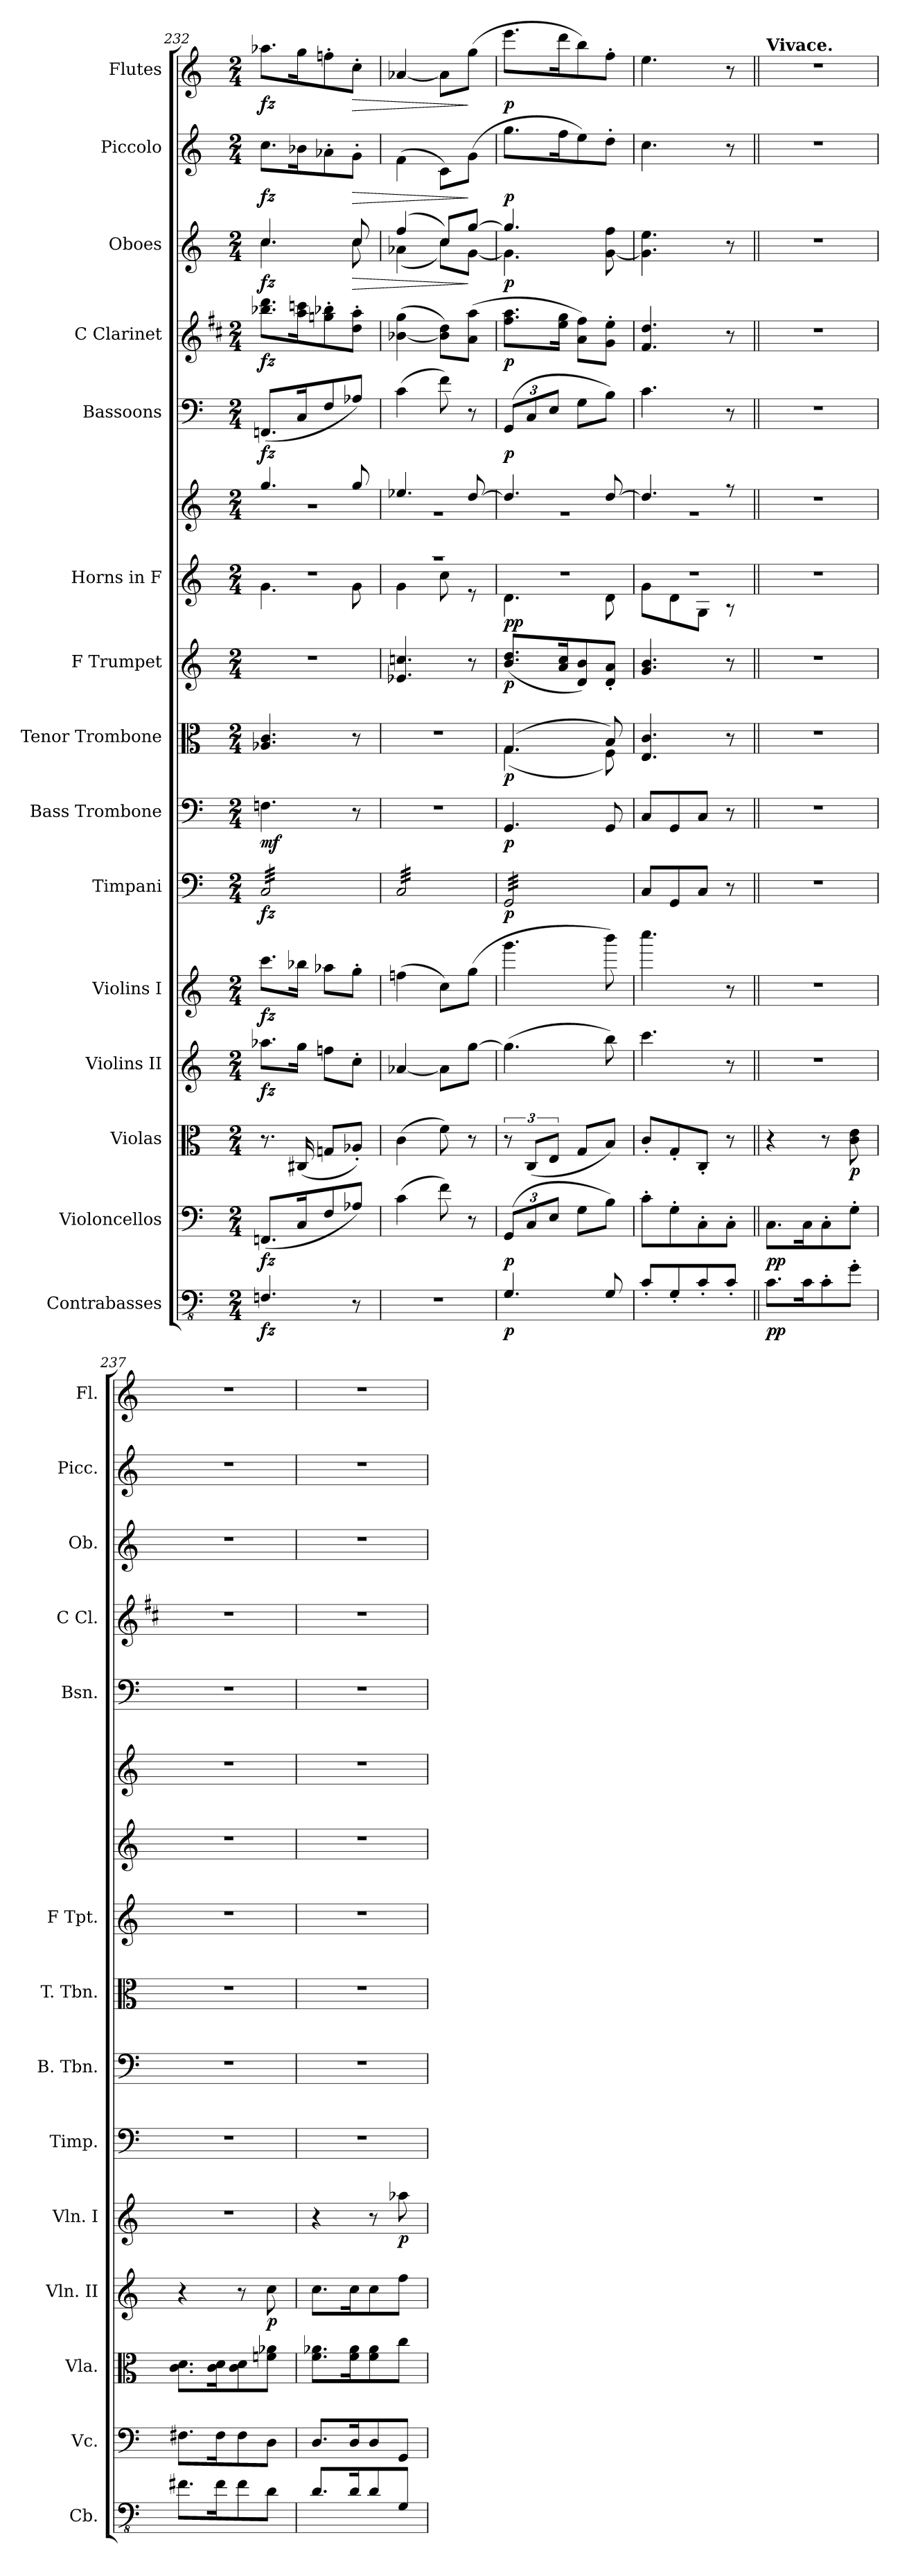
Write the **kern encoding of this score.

**kern	**dynam	**kern	**dynam	**kern	**dynam	**kern	**dynam	**kern	**dynam	**kern	**dynam	**kern	**dynam	**kern	**dynam	**kern	**dynam	**kern	**kern	**dynam	**kern	**dynam	**kern	**dynam	**kern	**dynam	**kern	**dynam	**kern	**dynam
*part15	*part15	*part14	*part14	*part13	*part13	*part12	*part12	*part11	*part11	*part10	*part10	*part9	*part9	*part8	*part8	*part7	*part7	*part6	*part6	*part6	*part5	*part5	*part4	*part4	*part3	*part3	*part2	*part2	*part1	*part1
*staff16	*staff16	*staff15	*staff15	*staff14	*staff14	*staff13	*staff13	*staff12	*staff12	*staff11	*staff11	*staff10	*staff10	*staff9	*staff9	*staff8	*staff8	*staff7	*staff6	*staff6/7	*staff5	*staff5	*staff4	*staff4	*staff3	*staff3	*staff2	*staff2	*staff1	*staff1
*I"Contrabasses	*	*I"Violoncellos	*	*I"Violas	*	*I"Violins II	*	*I"Violins I	*	*I"Timpani	*	*I"Bass Trombone	*	*I"Tenor Trombone	*	*I"F Trumpet	*	*I"Horns in F	*	*	*I"Bassoons	*	*I"C Clarinet	*	*I"Oboes	*	*I"Piccolo	*	*I"Flutes	*
*I'Cb.	*	*I'Vc.	*	*I'Vla.	*	*I'Vln. II	*	*I'Vln. I	*	*I'Timp.	*	*I'B. Tbn.	*	*I'T. Tbn.	*	*I'F Tpt.	*	*	*	*	*I'Bsn.	*	*I'C Cl.	*	*I'Ob.	*	*I'Picc.	*	*I'Fl.	*
*clefFv4	*	*clefF4	*	*clefC3	*	*clefG2	*	*clefG2	*	*clefF4	*	*clefF4	*	*clefC3	*	*clefG2	*	*clefG2	*clefG2	*	*clefF4	*	*clefG2	*	*clefG2	*	*clefG2	*	*clefG2	*
*ITrd7c12	*	*	*	*	*	*	*	*	*	*	*	*	*	*	*	*ITrd-3c-5	*	*ITrd4c7	*ITrd4c7	*	*	*	*ITrd1c2	*	*	*	*ITrd-7c-12	*	*	*
*k[]	*	*k[]	*	*k[]	*	*k[]	*	*k[]	*	*k[]	*	*k[]	*	*k[]	*	*k[b-]	*	*k[b-]	*k[b-]	*	*k[]	*	*k[]	*	*k[]	*	*k[]	*	*k[]	*
*M2/4	*	*M2/4	*	*M2/4	*	*M2/4	*	*M2/4	*	*M2/4	*	*M2/4	*	*M2/4	*	*M2/4	*	*M2/4	*M2/4	*	*M2/4	*	*M2/4	*	*M2/4	*	*M2/4	*	*M2/4	*
=232	=232	=232	=232	=232	=232	=232	=232	=232	=232	=232	=232	=232	=232	=232	=232	=232	=232	=232	=232	=232	=232	=232	=232	=232	=232	=232	=232	=232	=232	=232
*	*	*	*	*	*	*	*	*	*	*	*	*	*	*	*	*	*	*^	*^	*	*	*	*	*	*^	*	*	*	*	*
!	!LO:DY:b	!	!LO:DY:b	!	!	!	!LO:DY:b	!	!LO:DY:b	!	!LO:DY:b	!	!LO:DY:b	!	!LO:DY:b	!	!	!	!	!	!	!	!	!	!	!	!	!	!	!	!	!	!
!	!	!	!	!	!	!	!	!	!	!	!	!	!	!	!LO:DY:n=1:b	!	!	!	!	!	!	!LO:DY:b=2	!	!	!	!	!	!	!	!	!	!	!
!	!	!	!	!	!	!	!	!	!	!	!	!	!	!	!	!	!	!	!	!	!	!LO:DY:n=1:b	!	!LO:DY:b	!	!LO:DY:b	!	!	!LO:DY:b	!	!LO:DY:b	!	!LO:DY:b
*	*	*	*	*	*	*	*	*	*	*tremolo	*	*	*	*	*	*	*	*	*	*	*	*	*	*	*	*	*	*	*	*	*	*	*
4.FFFn/	fz	(<8.FFn/L	fz	8.r	.	8.aa-X\L	fz	8.ccc\L	fz	32C/LLL	fz	4.Fn\	mf	4.A-X/ 4.c/	mf mf	2r	.	2r	4.c\	4.cc/	2r	fz fz	(<8.FFn/L	fz	8.aa-X\ 8.ccc\L	fz	4.cc/	4.cc\	fz	8.ccc\L	fz	8.aa-X\L	fz
.	.	.	.	.	.	.	.	.	.	32C/	.	.	.	.	.	.	.	.	.	.	.	.	.	.	.	.	.	.	.	.	.	.	.
.	.	.	.	.	.	.	.	.	.	32C/	.	.	.	.	.	.	.	.	.	.	.	.	.	.	.	.	.	.	.	.	.	.	.
.	.	.	.	.	.	.	.	.	.	32C/	.	.	.	.	.	.	.	.	.	.	.	.	.	.	.	.	.	.	.	.	.	.	.
.	.	.	.	.	.	.	.	.	.	32C/	.	.	.	.	.	.	.	.	.	.	.	.	.	.	.	.	.	.	.	.	.	.	.
.	.	.	.	.	.	.	.	.	.	32C/	.	.	.	.	.	.	.	.	.	.	.	.	.	.	.	.	.	.	.	.	.	.	.
.	.	16C/K	.	(<16C#X/	.	16gg\Jk	.	16bb-X\Jk	.	32C/	.	.	.	.	.	.	.	.	.	.	.	.	16C/K	.	16gg\ 16bb-X\K	.	.	.	.	16bb-X\K	.	16gg\K	.
.	.	.	.	.	.	.	.	.	.	32C/	.	.	.	.	.	.	.	.	.	.	.	.	.	.	.	.	.	.	.	.	.	.	.
.	.	8F/	.	8Gn/L	.	8ffn\L	.	8aa-X\L	.	32C/	.	.	.	.	.	.	.	.	.	.	.	.	8F/	.	8ffn\' 8aa-X\'	.	.	.	.	8aa-X'\	.	8ffn'\	.
.	.	.	.	.	.	.	.	.	.	32C/	.	.	.	.	.	.	.	.	.	.	.	.	.	.	.	.	.	.	.	.	.	.	.
.	.	.	.	.	.	.	.	.	.	32C/	.	.	.	.	.	.	.	.	.	.	.	.	.	.	.	.	.	.	.	.	.	.	.
.	.	.	.	.	.	.	.	.	.	32C/	.	.	.	.	.	.	.	.	.	.	.	.	.	.	.	.	.	.	.	.	.	.	.
!	!	!	!	!	!	!	!	!	!	!	!	!	!	!	!	!	!	!	!	!	!	!	!	!	!	!	!	!	!LO:HP:b	!	!LO:HP:b	!	!LO:HP:b
8r	.	8A-X/J)	.	8A-X'/J)	.	8cc'\J	.	8gg'\J	.	32C/	.	8r	.	8r	.	.	.	.	8c\	8cc/	.	.	8A-X/J)	.	8cc\' 8gg\'J	.	8cc/	8cc\	>	8gg'\J	>	8cc'\J	>
.	.	.	.	.	.	.	.	.	.	32C/	.	.	.	.	.	.	.	.	.	.	.	.	.	.	.	.	.	.	.	.	.	.	.
.	.	.	.	.	.	.	.	.	.	32C/	.	.	.	.	.	.	.	.	.	.	.	.	.	.	.	.	.	.	.	.	.	.	.
.	.	.	.	.	.	.	.	.	.	32C/JJJ	.	.	.	.	.	.	.	.	.	.	.	.	.	.	.	.	.	.	.	.	.	.	.
=233	=233	=233	=233	=233	=233	=233	=233	=233	=233	=233	=233	=233	=233	=233	=233	=233	=233	=233	=233	=233	=233	=233	=233	=233	=233	=233	=233	=233	=233	=233	=233	=233	=233
2r	.	(>4c\	.	(>4c\	.	[4a-X/	.	(>4ffn\	.	32C/LLL	.	2r	.	2r	.	4.a-X/ 4.ffn/	.	2r	4c\	4.a-X/	2r	.	(>4c\	.	(>[4a-X\ 4ff\	.	(>4ff/	(<4a-X\	.	(>4ff\	.	[4a-X/	.
.	.	.	.	.	.	.	.	.	.	32C/	.	.	.	.	.	.	.	.	.	.	.	.	.	.	.	.	.	.	.	.	.	.	.
.	.	.	.	.	.	.	.	.	.	32C/	.	.	.	.	.	.	.	.	.	.	.	.	.	.	.	.	.	.	.	.	.	.	.
.	.	.	.	.	.	.	.	.	.	32C/	.	.	.	.	.	.	.	.	.	.	.	.	.	.	.	.	.	.	.	.	.	.	.
.	.	.	.	.	.	.	.	.	.	32C/	.	.	.	.	.	.	.	.	.	.	.	.	.	.	.	.	.	.	.	.	.	.	.
.	.	.	.	.	.	.	.	.	.	32C/	.	.	.	.	.	.	.	.	.	.	.	.	.	.	.	.	.	.	.	.	.	.	.
.	.	.	.	.	.	.	.	.	.	32C/	.	.	.	.	.	.	.	.	.	.	.	.	.	.	.	.	.	.	.	.	.	.	.
.	.	.	.	.	.	.	.	.	.	32C/	.	.	.	.	.	.	.	.	.	.	.	.	.	.	.	.	.	.	.	.	.	.	.
.	.	8f\)	.	8f\)	.	8a-\L]	.	8cc\L)	.	32C/	.	.	.	.	.	.	.	.	8f\	.	.	.	8f\)	.	8a-\] 8cc\L)	.	8cc/L)	8cc\L)	.	8cc\L)	.	8a-\L]	.
.	.	.	.	.	.	.	.	.	.	32C/	.	.	.	.	.	.	.	.	.	.	.	.	.	.	.	.	.	.	.	.	.	.	.
.	.	.	.	.	.	.	.	.	.	32C/	.	.	.	.	.	.	.	.	.	.	.	.	.	.	.	.	.	.	.	.	.	.	.
.	.	.	.	.	.	.	.	.	.	32C/	.	.	.	.	.	.	.	.	.	.	.	.	.	.	.	.	.	.	.	.	.	.	.
.	.	8r	.	8r	.	[8gg\J	.	(>8gg\J	.	32C/	.	.	.	.	.	8r	.	.	8r	[8g/	.	.	8r	.	(>8g\ 8gg\J	.	[8gg/J	[8g\J	]	(>8gg\J	]	(>8gg\J	]
.	.	.	.	.	.	.	.	.	.	32C/	.	.	.	.	.	.	.	.	.	.	.	.	.	.	.	.	.	.	.	.	.	.	.
.	.	.	.	.	.	.	.	.	.	32C/	.	.	.	.	.	.	.	.	.	.	.	.	.	.	.	.	.	.	.	.	.	.	.
.	.	.	.	.	.	.	.	.	.	32C/JJJ	.	.	.	.	.	.	.	.	.	.	.	.	.	.	.	.	.	.	.	.	.	.	.
=234	=234	=234	=234	=234	=234	=234	=234	=234	=234	=234	=234	=234	=234	=234	=234	=234	=234	=234	=234	=234	=234	=234	=234	=234	=234	=234	=234	=234	=234	=234	=234	=234	=234
*	*	*Xbrackettup	*	*	*	*	*	*	*	*	*	*	*	*	*	*	*	*	*	*	*	*	*Xbrackettup	*	*	*	*	*	*	*	*	*	*
*	*	*	*	*	*	*	*	*	*	*	*	*	*	*^	*	*	*	*	*	*	*	*	*	*	*	*	*	*	*	*	*	*	*
!	!LO:DY:b	!	!LO:DY:b	!	!	!	!	!	!	!	!LO:DY:b	!	!LO:DY:b	!	!	!LO:DY:b	!	!LO:DY:b	!	!	!	!	!LO:DY:b=2	!	!	!	!	!	!	!	!	!	!	!
!	!	!	!	!	!	!	!	!	!	!	!	!	!	!	!	!	!	!	!	!	!	!	!LO:DY:n=1:b	!	!LO:DY:b	!	!LO:DY:b	!	!	!LO:DY:b	!	!LO:DY:b	!	!LO:DY:b
4.GGG/	p	(>12GG/L	p	12r	.	(>4.gg\]	.	4.ggg\	.	32GG/LLL	p	4.GG/	p	(>4.G/	(<4.G\	p	(<8.ee/ 8.gg/L	p	2r	4.G\	4.g/]	2r	p p	(>12GG/L	p	8.ee\ 8.gg\L	p	4.gg/]	4.g\]	p	8.ggg\L	p	8.eee\L	p
.	.	.	.	.	.	.	.	.	.	32GG/	.	.	.	.	.	.	.	.	.	.	.	.	.	.	.	.	.	.	.	.	.	.	.	.
.	.	.	.	.	.	.	.	.	.	32GG/	.	.	.	.	.	.	.	.	.	.	.	.	.	.	.	.	.	.	.	.	.	.	.	.
.	.	12C/	.	(<12C/L	.	.	.	.	.	.	.	.	.	.	.	.	.	.	.	.	.	.	.	12C/	.	.	.	.	.	.	.	.	.	.
.	.	.	.	.	.	.	.	.	.	32GG/	.	.	.	.	.	.	.	.	.	.	.	.	.	.	.	.	.	.	.	.	.	.	.	.
.	.	.	.	.	.	.	.	.	.	32GG/	.	.	.	.	.	.	.	.	.	.	.	.	.	.	.	.	.	.	.	.	.	.	.	.
.	.	.	.	.	.	.	.	.	.	32GG/	.	.	.	.	.	.	.	.	.	.	.	.	.	.	.	.	.	.	.	.	.	.	.	.
.	.	12E/J	.	12E/J	.	.	.	.	.	.	.	.	.	.	.	.	.	.	.	.	.	.	.	12E/J	.	.	.	.	.	.	.	.	.	.
.	.	.	.	.	.	.	.	.	.	32GG/	.	.	.	.	.	.	16dd/ 16ff/K	.	.	.	.	.	.	.	.	16dd\ 16ff\Jk	.	.	.	.	16fff\K	.	16ddd\K	.
.	.	.	.	.	.	.	.	.	.	32GG/	.	.	.	.	.	.	.	.	.	.	.	.	.	.	.	.	.	.	.	.	.	.	.	.
.	.	8G\L	.	8G/L	.	.	.	.	.	32GG/	.	.	.	.	.	.	8g/ 8ee/)	.	.	.	.	.	.	8G\L	.	8g\ 8ee\L)	.	.	.	.	8eee\)	.	8bb\)	.
.	.	.	.	.	.	.	.	.	.	32GG/	.	.	.	.	.	.	.	.	.	.	.	.	.	.	.	.	.	.	.	.	.	.	.	.
.	.	.	.	.	.	.	.	.	.	32GG/	.	.	.	.	.	.	.	.	.	.	.	.	.	.	.	.	.	.	.	.	.	.	.	.
.	.	.	.	.	.	.	.	.	.	32GG/	.	.	.	.	.	.	.	.	.	.	.	.	.	.	.	.	.	.	.	.	.	.	.	.
8GGG/	.	8B\J)	.	8B/J)	.	8bb\)	.	8bbb\)	.	32GG/	.	8GG/	.	8B/)	8F\)	.	8g/' 8dd/'J	.	.	8G\	[8g/	.	.	8B\J)	.	8f\' 8dd\'J	.	[8g\ 8ff\	8ryy	.	8ddd'\J	.	8ff'\J	.
.	.	.	.	.	.	.	.	.	.	32GG/	.	.	.	.	.	.	.	.	.	.	.	.	.	.	.	.	.	.	.	.	.	.	.	.
.	.	.	.	.	.	.	.	.	.	32GG/	.	.	.	.	.	.	.	.	.	.	.	.	.	.	.	.	.	.	.	.	.	.	.	.
.	.	.	.	.	.	.	.	.	.	32GG/JJJ	.	.	.	.	.	.	.	.	.	.	.	.	.	.	.	.	.	.	.	.	.	.	.	.
*	*	*	*	*	*	*	*	*	*	*Xtremolo	*	*	*	*	*	*	*	*	*	*	*	*	*	*	*	*	*	*	*	*	*	*	*	*
*	*	*	*	*	*	*	*	*	*	*	*	*	*	*v	*v	*	*	*	*	*	*	*	*	*	*	*	*	*v	*v	*	*	*	*	*
=235	=235	=235	=235	=235	=235	=235	=235	=235	=235	=235	=235	=235	=235	=235	=235	=235	=235	=235	=235	=235	=235	=235	=235	=235	=235	=235	=235	=235	=235	=235	=235	=235
8CC'/L	.	8c'\L	.	8c'/L	.	4.ccc\	.	4.cccc\	.	8C/L	.	8C/L	.	4.E/ 4.c/	.	4.cc/ 4.ee/	.	2r	8c\L	4.g/]	2r	.	4.c\	.	4.e/ 4.cc/	.	4.g\] 4.ee\	.	4.ccc\	.	4.ee\	.
8GGG'/	.	8G'\	.	8G'/	.	.	.	.	.	8GG/	.	8GG/	.	.	.	.	.	.	8G\	.	.	.	.	.	.	.	.	.	.	.	.	.
8CC'/	.	8C'\	.	8C'/J	.	.	.	.	.	8C/J	.	8C/J	.	.	.	.	.	.	8C\J	.	.	.	.	.	.	.	.	.	.	.	.	.
8CC'/J	.	8C'\J	.	8r	.	8r	.	8r	.	8r	.	8r	.	8r	.	8r	.	.	8r	8r	.	.	8r	.	8r	.	8r	.	8r	.	8r	.
*	*	*	*	*	*	*	*	*	*	*	*	*	*	*	*	*	*	*v	*v	*	*	*	*	*	*	*	*	*	*	*	*	*
*	*	*	*	*	*	*	*	*	*	*	*	*	*	*	*	*	*	*	*v	*v	*	*	*	*	*	*	*	*	*	*	*
=236||	=236||	=236||	=236||	=236||	=236||	=236||	=236||	=236||	=236||	=236||	=236||	=236||	=236||	=236||	=236||	=236||	=236||	=236||	=236||	=236||	=236||	=236||	=236||	=236||	=236||	=236||	=236||	=236||	=236||	=236||
!!LO:REH:place=s1:a:B:enc=none:fs=14:t=Var 10.
*	*	*	*	*	*	*	*	*	*	*	*	*	*	*	*	*	*	*	*	*	*	*	*	*	*	*	*	*	*MM144	*
*	*	*	*	*	*	*	*	*	*	*	*	*	*	*	*	*	*	*^	*	*	*	*	*	*	*	*	*	*	*	*
!	!	!	!	!	!	!	!	!	!	!	!	!	!	!	!	!	!	!	!	!	!	!	!	!	!	!	!	!	!	!LO:TX:a:B:t=Vivace.	!
!	!LO:DY:b	!	!LO:DY:b	!	!	!	!	!	!	!	!	!	!	!	!	!	!	!	!	!	!	!	!	!	!	!	!	!	!	!	!
*	*	*	*	*	*	*	*	*	*	*	*	*	*	*	*	*	*	*v	*v	*	*	*	*	*	*	*	*	*	*	*	*
8.CC\L	pp	8.C\L	pp	4r	.	2r	.	2r	.	2r	.	2r	.	2r	.	2r	.	2r	2r	.	2r	.	2r	.	2r	.	2r	.	2r	.
16CC\K	.	16C\K	.	.	.	.	.	.	.	.	.	.	.	.	.	.	.	.	.	.	.	.	.	.	.	.	.	.	.	.
8CC'\	.	8C'\	.	8r	.	.	.	.	.	.	.	.	.	.	.	.	.	.	.	.	.	.	.	.	.	.	.	.	.	.
!	!	!	!	!	!LO:DY:b	!	!	!	!	!	!	!	!	!	!	!	!	!	!	!	!	!	!	!	!	!	!	!	!	!
8GG'\J	.	8G'\J	.	8c\ 8e\	p	.	.	.	.	.	.	.	.	.	.	.	.	.	.	.	.	.	.	.	.	.	.	.	.	.
=237	=237	=237	=237	=237	=237	=237	=237	=237	=237	=237	=237	=237	=237	=237	=237	=237	=237	=237	=237	=237	=237	=237	=237	=237	=237	=237	=237	=237	=237	=237
8.FF#X\L	.	8.F#X\L	.	8.c\ 8.d\L	.	4r	.	2r	.	2r	.	2r	.	2r	.	2r	.	2r	2r	.	2r	.	2r	.	2r	.	2r	.	2r	.
16FF#\K	.	16F#\K	.	16c\ 16d\K	.	.	.	.	.	.	.	.	.	.	.	.	.	.	.	.	.	.	.	.	.	.	.	.	.	.
8FF#\	.	8F#\	.	8c\ 8d\	.	8r	.	.	.	.	.	.	.	.	.	.	.	.	.	.	.	.	.	.	.	.	.	.	.	.
!	!	!	!	!	!	!	!LO:DY:b	!	!	!	!	!	!	!	!	!	!	!	!	!	!	!	!	!	!	!	!	!	!	!
8DD\J	.	8D\J	.	8fn\ 8a-X\J	.	8cc\	p	.	.	.	.	.	.	.	.	.	.	.	.	.	.	.	.	.	.	.	.	.	.	.
=238	=238	=238	=238	=238	=238	=238	=238	=238	=238	=238	=238	=238	=238	=238	=238	=238	=238	=238	=238	=238	=238	=238	=238	=238	=238	=238	=238	=238	=238	=238
8.DD/L	.	8.D/L	.	8.f\ 8.a-X\L	.	8.cc\L	.	4r	.	2r	.	2r	.	2r	.	2r	.	2r	2r	.	2r	.	2r	.	2r	.	2r	.	2r	.
16DD/K	.	16D/K	.	16f\ 16a-\K	.	16cc\K	.	.	.	.	.	.	.	.	.	.	.	.	.	.	.	.	.	.	.	.	.	.	.	.
8DD/	.	8D/	.	8f\ 8a-\	.	8cc\	.	8r	.	.	.	.	.	.	.	.	.	.	.	.	.	.	.	.	.	.	.	.	.	.
!	!	!	!	!	!	!	!	!	!LO:DY:b	!	!	!	!	!	!	!	!	!	!	!	!	!	!	!	!	!	!	!	!	!
8GGG/J	.	8GG/J	.	8cc\J	.	8ff\J	.	8aa-X\	p	.	.	.	.	.	.	.	.	.	.	.	.	.	.	.	.	.	.	.	.	.
=	=	=	=	=	=	=	=	=	=	=	=	=	=	=	=	=	=	=	=	=	=	=	=	=	=	=	=	=	=	=
*-	*-	*-	*-	*-	*-	*-	*-	*-	*-	*-	*-	*-	*-	*-	*-	*-	*-	*-	*-	*-	*-	*-	*-	*-	*-	*-	*-	*-	*-	*-
